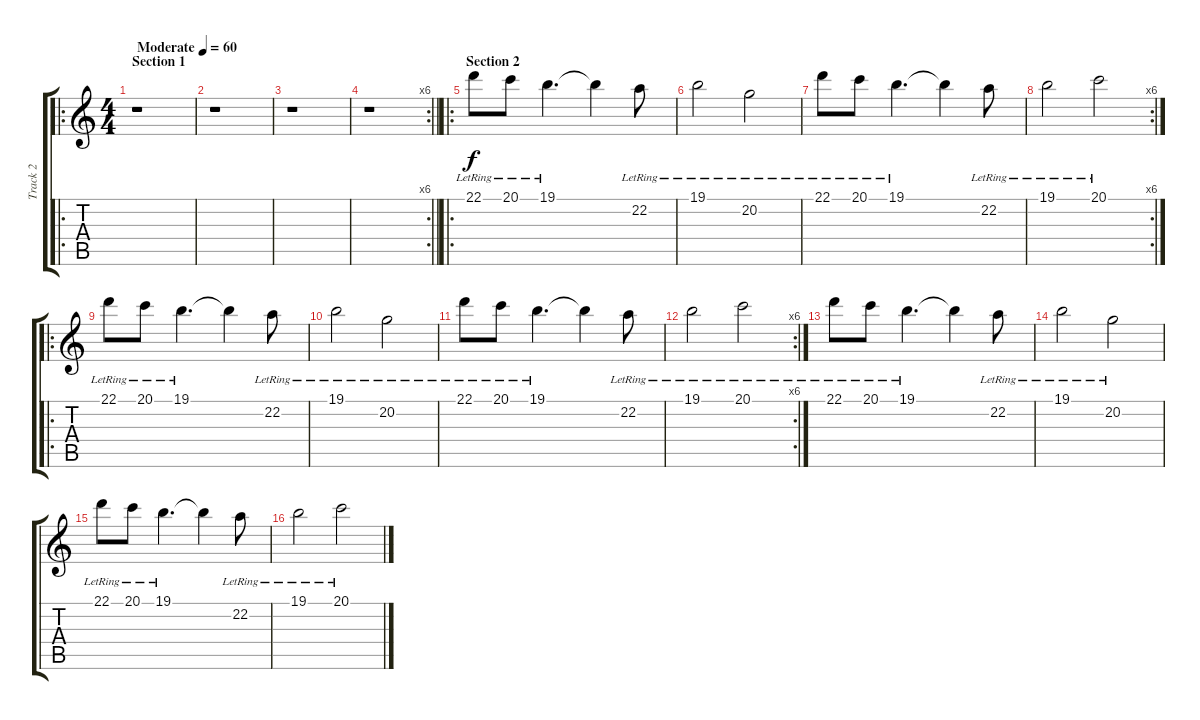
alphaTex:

\track ("Track 2" "Track 2") {instrument orchestralharp}
\staff {score tabs}
\tuning (E4 B3 G3 D3 A2 E2) {hide}
\ro
\ts (4 4)
\section ("" "Section 1")
\tempo (60 "Moderate")
\clef g2
\ks c
r.1{dy f instrument orchestralharp} |
r.1 |
r.1 |
\rc 6
\barLineRight lightlight
r.1 |
\ro
\section ("" "Section 2")
22.1{lr}.8 20.1{lr}.8 19.1{lr}.4{d} 19.1{t}.4 22.2{lr}.8 |
19.1{lr}.2 20.2{lr}.2 |
22.1{lr}.8 20.1{lr}.8 19.1{lr}.4{d} 19.1{t}.4 22.2{lr}.8 |
\rc 6
19.1{lr}.2 20.1{lr}.2 |
\ro
22.1{lr}.8 20.1{lr}.8 19.1{lr}.4{d} 19.1{t}.4 22.2{lr}.8 |
19.1{lr}.2 20.2{lr}.2 |
22.1{lr}.8 20.1{lr}.8 19.1{lr}.4{d} 19.1{t}.4 22.2{lr}.8 |
\rc 6
19.1{lr}.2 20.1{lr}.2 |
22.1{lr}.8 20.1{lr}.8 19.1{lr}.4{d} 19.1{t}.4 22.2{lr}.8 |
19.1{lr}.2 20.2{lr}.2 |
22.1{lr}.8 20.1{lr}.8 19.1{lr}.4{d} 19.1{t}.4 22.2{lr}.8 |
19.1{lr}.2 20.1{lr}.2
